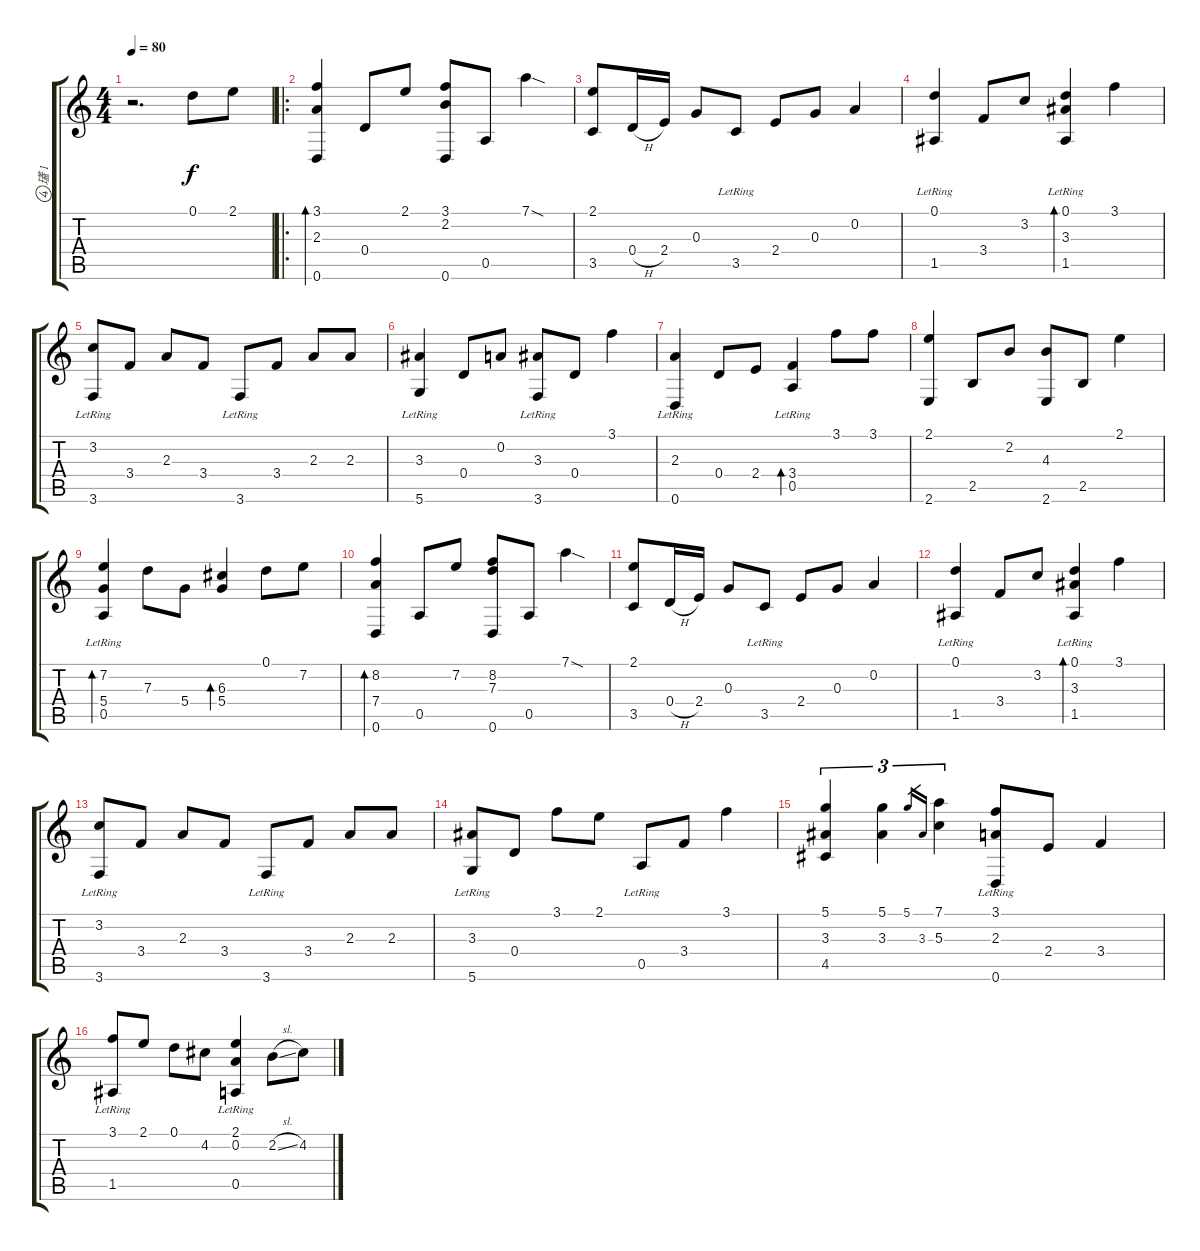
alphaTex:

\track ("瓂 1" "瓂 1") {instrument acousticguitarnylon}
\staff {score tabs}
\tuning (D4 A3 G3 D3 A2 D2) {hide}
\ts (4 4)
\tempo 80
\clef g2
\ks c
r.2{d dy f instrument acousticguitarnylon} 0.1.8 2.1.8 |
\ro
(3.1 2.3 0.6).4{bd 480} 0.4.8 2.1.8 (3.1 2.2 0.6).8 0.5.8 7.1{sod}.4 |
(2.1 3.5).8 0.4{h}.16 2.4.16 0.3.8 3.5{lr}.8 2.4.8 0.3.8 0.2.4 |
(0.1 1.5{lr}).4 3.4.8 3.2.8 (0.1 3.3 1.5{lr}).4{bd 480} 3.1.4 |
(3.2 3.6{lr}).8 3.4.8 2.3.8 3.4.8 3.6{lr}.8 3.4.8 2.3.8 2.3.8 |
(3.3 5.6{lr}).4 0.4.8 0.2.8 (3.3 3.6{lr}).8 0.4.8 3.1.4 |
(2.3 0.6{lr}).4 0.4.8 2.4.8 (3.4 0.5{lr}).4{bd 480} 3.1.8 3.1.8 |
(2.1 2.6).4 2.5.8 2.2.8 (4.3 2.6).8 2.5.8 2.1.4 |
(7.2 5.4 0.5{lr}).4{bd 480} 7.3.8 5.4.8 (6.3 5.4).4{bd 480} 0.1.8 7.2.8 |
(8.2 7.4 0.6).4{bd 480} 0.5.8 7.2.8 (8.2 7.3 0.6).8 0.5.8 7.1{sod}.4 |
(2.1 3.5).8 0.4{h}.16 2.4.16 0.3.8 3.5{lr}.8 2.4.8 0.3.8 0.2.4 |
(0.1 1.5{lr}).4 3.4.8 3.2.8 (0.1 3.3 1.5{lr}).4{bd 480} 3.1.4 |
(3.2 3.6{lr}).8 3.4.8 2.3.8 3.4.8 3.6{lr}.8 3.4.8 2.3.8 2.3.8 |
(3.3 5.6{lr}).8 0.4.8 3.1.8 2.1.8 0.5{lr}.8 3.4.8 3.1.4 |
(5.1 3.3 4.5).4{tu (3 2)} (5.1 3.3).4{tu (3 2)} 5.1.16{gr} 3.3.16{gr} (7.1 5.3).4{tu (3 2)} (3.1 2.3 0.6{lr}).8 2.4.8 3.4.4 |
(3.1 1.5{lr}).8 2.1.8 0.1.8 4.2.8 (2.1 0.2 0.5{lr}).4 2.2{sl}.8 4.2.8
